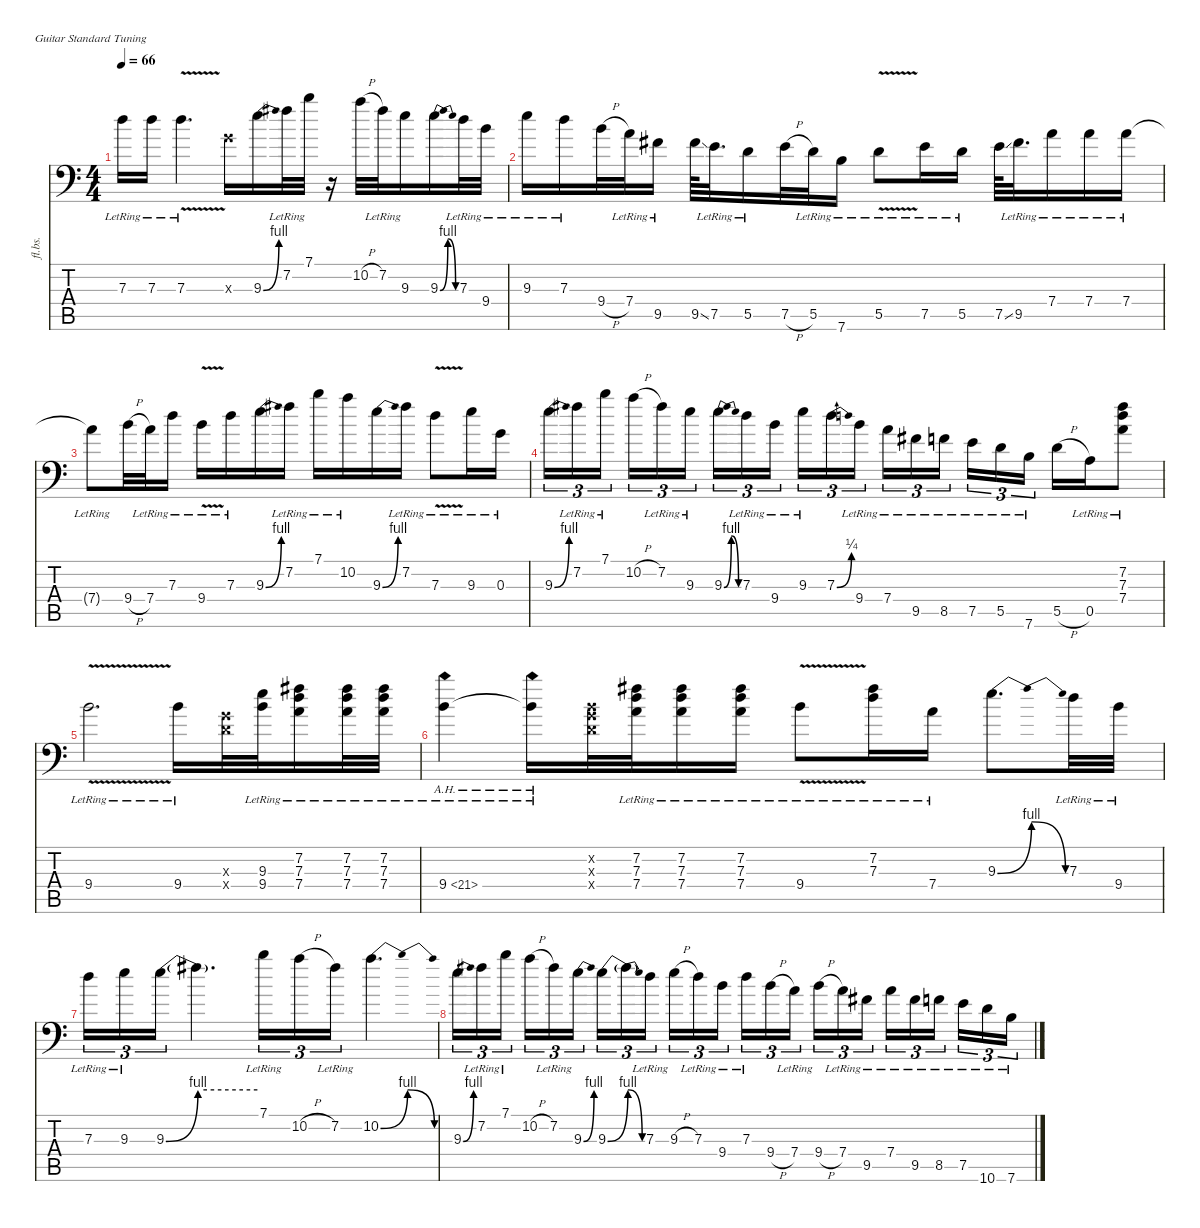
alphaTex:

\defaultSystemsLayout 4
\hideDynamics
\bracketExtendMode nobrackets
\otherSystemsTrackNameOrientation horizontal
\track ("OverDub" "fl.bs.") {instrument fretlessbass}
\staff {score tabs}
\tuning (E4 B3 G3 D3 A2 E2)
\ts (4 4)
\tempo 66
\clef f4
\ks c
7.3{lr}.16{dy f} 7.3{lr}.16 7.3{v lr}.4{d} 0.3{x}.16 9.3{be (bend 0 0 30 4)}.16 7.2{lr acc #}.32{dy mf} 7.1{lr}.32{dy mp} r.16 10.2{h}.32{dy mf} 7.2{lr acc #}.32 9.3{lr}.16{dy f} 9.3{be (bendrelease 0 0 15 4 30 4 45 0)}.16 7.3{lr}.32 9.4{lr}.32 |
9.3{lr}.16 7.3{lr}.16 9.4{h}.32 7.4{lr}.32 9.5{lr acc #}.16{dy ff} 9.5{ss acc #}.64 7.5{lr}.32{d} 5.5{lr}.16 7.5{h}.32 5.5{lr}.32 7.6{lr}.16 5.5{v lr}.8 7.5{lr}.16 5.5{lr}.16 7.5{ss}.64 9.5{lr acc #}.32{d} 7.4{lr}.16{dy f} 7.4{lr}.16 7.4{lr}.16 |
7.4{lr t}.8 9.4{h}.32 7.4{lr}.32 7.3{lr}.16 9.4{v lr}.16 7.3{lr}.16 9.3{be (bend 0 0 30 4)}.16 7.2{lr acc #}.16{dy mf} 7.1{lr}.16{dy mp} 10.2{lr}.16{dy mf} 9.3{be (bend 0 0 30 4)}.16{dy f} 7.2{lr acc #}.16{dy mf} 7.3{v lr}.8{dy f} 9.3{lr}.16 0.3{lr}.16 |
9.3{be (bend 0 0 30 4)}.16{tu (3 2)} 7.2{lr acc #}.16{tu (3 2) dy mf} 7.1{lr}.16{tu (3 2) dy mp} 10.2{h}.16{tu (3 2) dy mf} 7.2{lr acc #}.16{tu (3 2)} 9.3{lr}.16{tu (3 2) dy f} 9.3{be (bendrelease 0 0 15 4 30 4 45 0)}.16{tu (3 2)} 7.3{lr}.16{tu (3 2)} 9.4{lr}.16{tu (3 2)} 9.3{lr}.16{tu (3 2)} 7.3{be (bend 0 0 30 1)}.16{tu (3 2)} 9.4{lr}.16{tu (3 2)} 7.4{lr}.16{tu (3 2)} 9.5{lr acc #}.16{tu (3 2) dy ff} 8.5{lr}.16{tu (3 2)} 7.5{lr}.16{tu (3 2)} 5.5{lr}.16{tu (3 2)} 7.6{lr}.16{tu (3 2)} 5.5{h}.16 0.5{lr}.16 (7.2{lr acc #} 7.3{lr} 7.4{lr}).8{dy mf} |
9.4{v lr}.2{d dy f} 9.4{lr}.16 (0.3{x} 0.4{x}).32 (9.3{lr} 9.4{lr}).32 (7.2{lr acc #} 7.3{lr} 7.4{lr}).16{dy mf} (7.2{lr acc #} 7.3{lr} 7.4{lr}).32 (7.2{lr acc #} 7.3{lr} 7.4{lr}).32 |
9.4{ah 12 lr}.4{dy f} 9.4{ah 12 lr t}.16 (0.2{x} 0.3{x} 0.4{x}).32{dy mf} (7.2{lr acc #} 7.3{lr} 7.4{lr}).32 (7.2{lr acc #} 7.3{lr} 7.4{lr}).16 (7.2{lr acc #} 7.3{lr} 7.4{lr}).16 9.4{v lr}.8{dy f} (7.2{lr acc #} 7.3{lr}).16{dy mf} 7.4{lr}.16{dy f} 9.3{be (bendrelease 0 0 15 4 30 4 45 0)}.8{d} 7.3{lr}.32 9.4{lr}.32 |
7.3{lr}.16{tu (3 2)} 9.3{lr}.16{tu (3 2)} 9.3{be (bend 0 0 60 4)}.16{tu (3 2)} 9.3{be (hold 0 4 60 4) t}.4{d} 7.1{lr}.16{tu (3 2) dy mp} 10.2{h}.16{tu (3 2) dy mf} 7.2{lr acc #}.16{tu (3 2)} 10.2{be (bendrelease 0 0 15 4 30 4 45 0)}.4{d} |
9.3{be (bend 0 0 30 4)}.16{tu (3 2) dy f} 7.2{lr acc #}.16{tu (3 2) dy mf} 7.1{lr}.16{tu (3 2) dy mp} 10.2{h}.16{tu (3 2) dy mf} 7.2{lr acc #}.16{tu (3 2)} 9.3{be (bend 0 0 30 4)}.16{tu (3 2) dy f} 9.3{be (bend 0 0 60 4)}.16{tu (3 2)} 9.3{be (release 0 4 60 0) t}.16{tu (3 2)} 7.3{lr}.16{tu (3 2)} 9.3{h}.16{tu (3 2)} 7.3{lr}.16{tu (3 2)} 9.4{lr}.16{tu (3 2)} 7.3{lr}.16{tu (3 2)} 9.4{h}.16{tu (3 2)} 7.4{lr}.16{tu (3 2)} 9.4{h}.16{tu (3 2)} 7.4{lr}.16{tu (3 2)} 9.5{lr acc #}.16{tu (3 2) dy ff} 7.4{lr}.16{tu (3 2) dy f} 9.5{lr acc #}.16{tu (3 2) dy ff} 8.5{lr}.16{tu (3 2)} 7.5{lr}.16{tu (3 2)} 10.6{lr}.16{tu (3 2)} 7.6{lr}.16{tu (3 2)}
